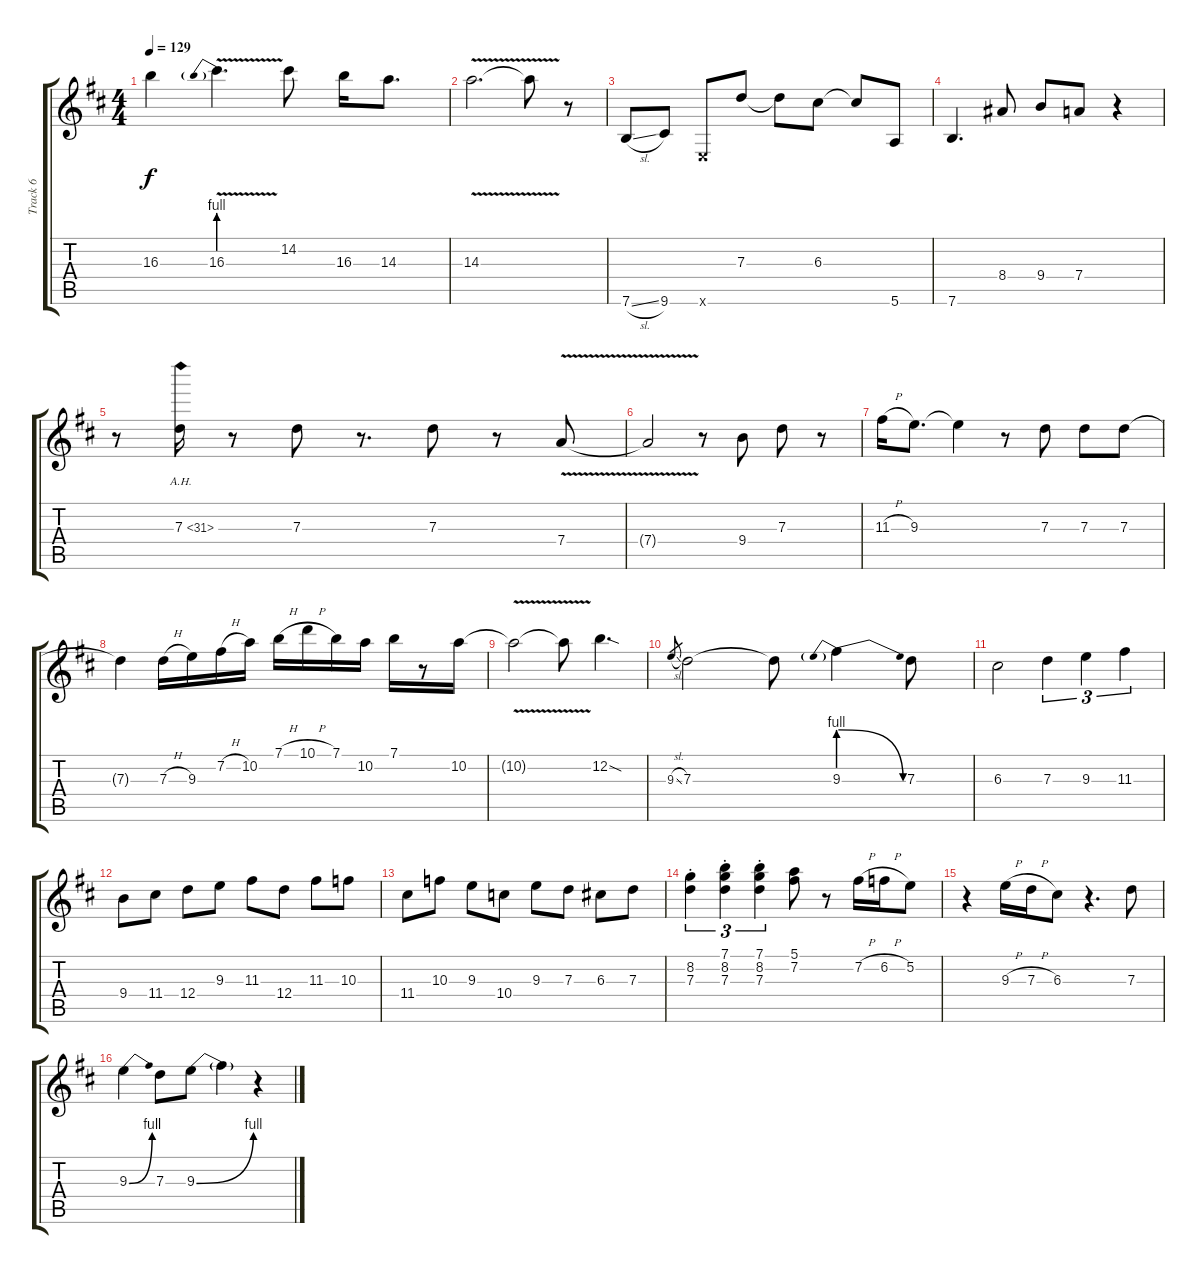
\track ("Track 6" "Track 6") {instrument distortionguitar}
\staff {score tabs}
\tuning (E4 B3 G3 D3 A2 E2) {hide}
\ts (4 4)
\tempo 129
\clef g2
\ks bminor
16.3{t}.4{dy f} 16.3{be (prebend 0 4 60 4) v}.4{d} 14.2.8 16.3.16 14.3.8{d} |
14.3{v}.2{d} 14.3{t}.8 r.8 |
7.6{sl}.8 9.6.8 0.6{x}.8 7.3.8 7.3{t}.8 6.3.8 6.3{t}.8 5.6.8 |
7.6.4{d} 8.4.8 9.4.8 7.4.8 r.4 |
r.8 7.3{ah 24}.16 r.8 7.3.8 r.8{d} 7.3.8 r.8 7.4{v}.8 |
7.4{t}.2 r.8 9.4.8 7.3.8 r.8 |
11.3{h}.16 9.3.8{d} 9.3{t}.4 r.8 7.3.8 7.3.8 7.3.8 |
7.3{t}.4 7.3{h}.16 9.3.16 7.2{h}.16 10.2.16 7.1{h}.16 10.1{h}.16 7.1.16 10.2.16 7.1.16 r.8 10.2.16 |
10.2{v t}.2 10.2{t}.8 12.2{sod}.4{d} |
9.3{sl}.8{gr} 7.3.2 7.3{t}.8 9.3{be (prebendrelease 0 4 60 0)}.4 7.3.8 |
6.3.2 7.3.4{tu (3 2)} 9.3.4{tu (3 2)} 11.3.4{tu (3 2)} |
9.4.8 11.4.8 12.4.8 9.3.8 11.3.8 12.4.8 11.3.8 10.3.8 |
11.4.8 10.3.8 9.3.8 10.4.8 9.3.8 7.3.8 6.3.8 7.3.8 |
(8.2{st} 7.3{st}).4{tu (3 2)} (7.1 8.2{st} 7.3{st}).4{tu (3 2)} (7.1{st} 8.2{st} 7.3{st}).4{tu (3 2)} (5.1 7.2).8 r.8 7.2{h}.16 6.2{h}.16 5.2.8 |
r.4 9.3{h}.16 7.3{h}.16 6.3.8 r.4{d} 7.3.8 |
9.3{be (bend 0 0 60 4)}.4 7.3.8 9.3{be (bend 0 0 60 4)}.8 9.3{t}.4 r.4
